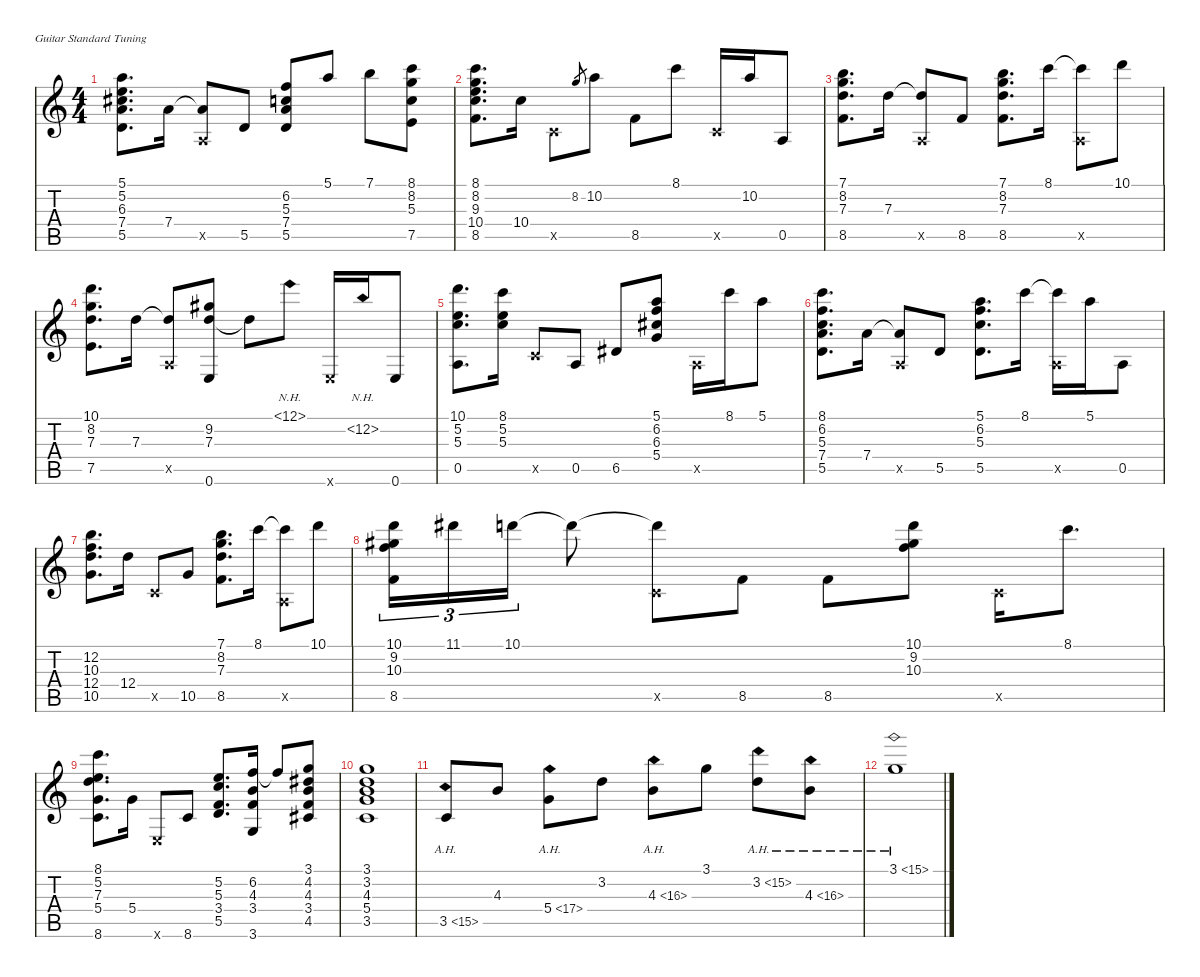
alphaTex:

\defaultSystemsLayout 4
\hideDynamics
\bracketExtendMode nobrackets
\singleTrackTrackNamePolicy hidden
\multiTrackTrackNamePolicy hidden
\firstSystemTrackNameOrientation horizontal
\otherSystemsTrackNameOrientation horizontal
\extendBarLines
\chordDiagramsInScore
\track ("&#12462;&#12479;&#12540; - &#12463;&#12521;&#12471;&#12483;&#12463;" "&#12462;&#12479;&#12540; - &#12463;&#12521;&#12471;&#12483;&#12463;") {instrument acousticguitarnylon}
\staff {score tabs}
\tuning (E4 B3 G3 D3 A2 E2)
\ts (4 4)
\tempo (120 hide)
\clef g2
\ks c
(5.5 7.4 6.3{acc #} 5.2 5.1).8{d dy mf beam Down} 7.4.16{beam Down} (0.5{x} 7.4{t}).8{beam Up} 5.5.8{beam Up} (5.5 7.4 5.3 6.2).8{beam Up} 5.1.8{beam Up} 7.1.8{beam Down} (7.5 5.3 8.2 8.1).8{beam Down} |
(8.5 10.4 9.3 8.2 8.1).8{d beam Down} 10.4.16{beam Down} 3.5{x}.8{beam Down} 8.2.8{gr beam Up} 10.2.8{beam Down} 8.5.8{beam Down} 8.1.8{beam Down} 3.5{x}.16{beam Up} 10.2.16{beam Up} 0.5.8{beam Up} |
(8.5 7.3 8.2 7.1).8{d beam Down} 7.3.16{beam Down} (0.5{x} 7.3{t}).8{beam Up} 8.5.8{beam Up} (8.5 7.3 8.2 7.1).8{d beam Down} 8.1.16{beam Down} (0.5{x} 8.1{t}).8{beam Down} 10.1.8{beam Down} |
(7.5 7.3 8.2 10.1).8{d beam Down} 7.3.16{beam Down} (0.5{x} 7.3{t}).8{beam Up} (0.6 7.3 9.2{acc #}).8{beam Up} 7.3{t}.8{beam Down} 12.1{nh}.8{beam Down} 0.6{x}.16{beam Up} 12.2{nh}.16{beam Up} 0.6.8{beam Up} |
(0.5 5.3 5.2 10.1).8{d beam Down} (5.3 5.2 8.1).16{beam Down} 3.5{x}.8{beam Up} 0.5.8{beam Up} 6.5{acc #}.8{beam Up} (5.4 6.3{acc #} 6.2 5.1).8{beam Up} 0.5{x}.16{beam Down} 8.1.16{beam Down} 5.1.8{beam Down} |
(5.5 7.4 5.3 6.2 8.1).8{d beam Down} 7.4.16{beam Down} (0.5{x} 7.4{t}).8{beam Up} 5.5.8{beam Up} (5.5 5.3 6.2 5.1).8{d beam Down} 8.1.16{beam Down} (0.5{x} 8.1{t}).16{beam Down} 5.1.16{beam Down} 0.5.8{beam Down} |
(10.5 12.4 10.3 12.2).8{d beam Down} 12.4.16{beam Down} 3.5{x}.8{beam Up} 10.5.8{beam Up} (8.5 7.3 8.2 7.1).8{d beam Down} 8.1.16{beam Down} (0.5{x} 8.1{t}).8{beam Down} 10.1.8{beam Down} |
(8.5 10.3 9.2{acc #} 10.1).16{tu (3 2) beam Down} 11.1{acc #}.16{tu (3 2) beam Down} 10.1.16{tu (3 2) beam Down} 10.1{t}.8{beam Down} (3.5{x} 10.1{t}).8{beam Down} 8.5.8{beam Down} 8.5.8{beam Down} (10.3 9.2{acc #} 10.1).8{beam Down} 3.5{x}.16{beam Down} 8.1.8{d beam Down} |
(8.6 5.4 7.3 5.2 8.1).8{d beam Down} 5.4.16{beam Down} 0.6{x}.8{beam Up} 8.6.8{beam Up} (5.5 3.4 5.3 5.2).8{d beam Up} (3.6 3.4 4.3 6.2).16{beam Up} 6.2{t}.8{beam Up} (4.5{acc #} 3.4 4.3 4.2{acc #} 3.1).8{beam Up} |
(3.5 5.4 4.3 3.2 3.1).1{beam Up} |
3.5{ah 12}.8{beam Up} 4.3.8{beam Up} 5.4{ah 12}.8{beam Down} 3.2.8{beam Down} 4.3{ah 12}.8{beam Down} 3.1.8{beam Down} 3.2{ah 12}.8{beam Down} 4.3{ah 12}.8{beam Down} |
3.1{ah 12}.1{beam Down}
